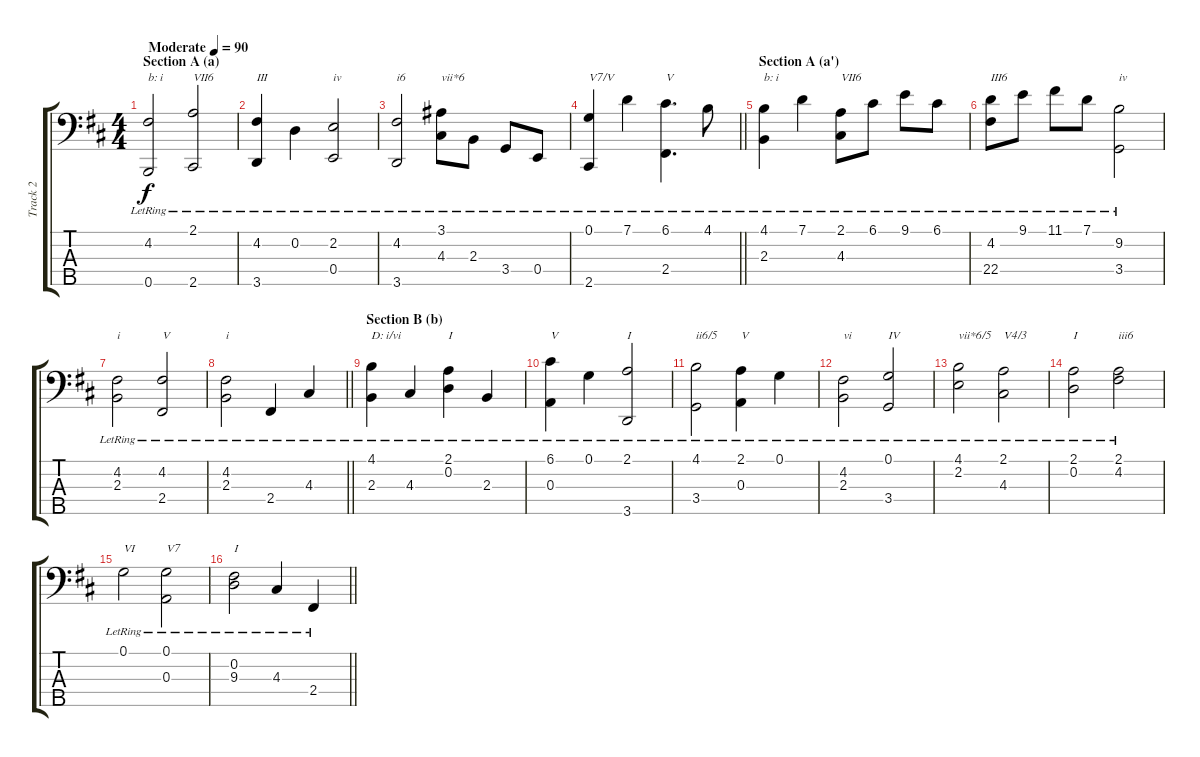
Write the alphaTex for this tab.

\track ("Track 2" "Track 2") {instrument acousticguitarnylon}
\staff {score tabs}
\tuning (G2 D2 A1 E1 B0) {hide}
\ts (4 4)
\section ("" "Section A (a)")
\tempo (90 "Moderate")
\clef f4
\ks bminor
(4.2{lr} 0.5{lr}).2{txt "b: i" dy f instrument acousticguitarnylon} (2.1{lr} 2.5{lr}).2{txt "VII6"} |
(4.2{lr} 3.5{lr}).4{txt "III"} 0.2{lr}.4 (2.2{lr} 0.4{lr}).2{txt "iv"} |
(4.2{lr} 3.5{lr}).2{txt "i6"} (3.1{lr} 4.3{lr}).8{txt "vii*6"} 2.3{lr}.8 3.4{lr}.8 0.4{lr}.8 |
\barLineRight lightlight
(0.1{lr} 2.5{lr}).4{txt "V7/V"} 7.1{lr}.4 (6.1 2.4{lr}).4{d txt "V"} 4.1{lr}.8 |
\section ("" "Section A (a')")
(4.1{lr} 2.3{lr}).4{txt "b: i"} 7.1{lr}.4 (2.1{lr} 4.3{lr}).8{txt "VII6"} 6.1{lr}.8 9.1{lr}.8 6.1{lr}.8 |
(4.2{lr} 22.4{lr}).8{txt "III6"} 9.1{lr}.8 11.1{lr}.8 7.1{lr}.8 (9.2{lr} 3.4{lr}).2{txt "iv"} |
(4.2{lr} 2.3{lr}).2{txt "i"} (4.2{lr} 2.4{lr}).2{txt "V"} |
\barLineRight lightlight
(4.2{lr} 2.3{lr}).2{txt "i"} 2.4{lr}.4 4.3{lr}.4 |
\section ("" "Section B (b)")
(4.1{lr} 2.3{lr}).4{txt "D: i/vi"} 4.3{lr}.4 (2.1{lr} 0.2{lr}).4{txt "I"} 2.3{lr}.4 |
(6.1{lr} 0.3{lr}).4{txt "V"} 0.1{lr}.4 (2.1{lr} 3.5{lr}).2{txt "I"} |
(4.1{lr} 3.4{lr}).2{txt "ii6/5"} (2.1{lr} 0.3{lr}).4{txt "V"} 0.1{lr}.4 |
(4.2{lr} 2.3{lr}).2{txt "vi"} (0.1{lr} 3.4{lr}).2{txt "IV"} |
(4.1{lr} 2.2{lr}).2{txt "vii*6/5"} (2.1{lr} 4.3{lr}).2{txt "V4/3"} |
(2.1{lr} 0.2{lr}).2{txt "I"} (2.1{lr} 4.2{lr}).2{txt "iii6"} |
0.1{lr}.2{txt "VI"} (0.1{lr} 0.3{lr}).2{txt "V7"} |
\barLineRight lightlight
(0.2{lr} 9.3{lr}).2{txt "I"} 4.3{lr}.4 2.4{lr}.4
